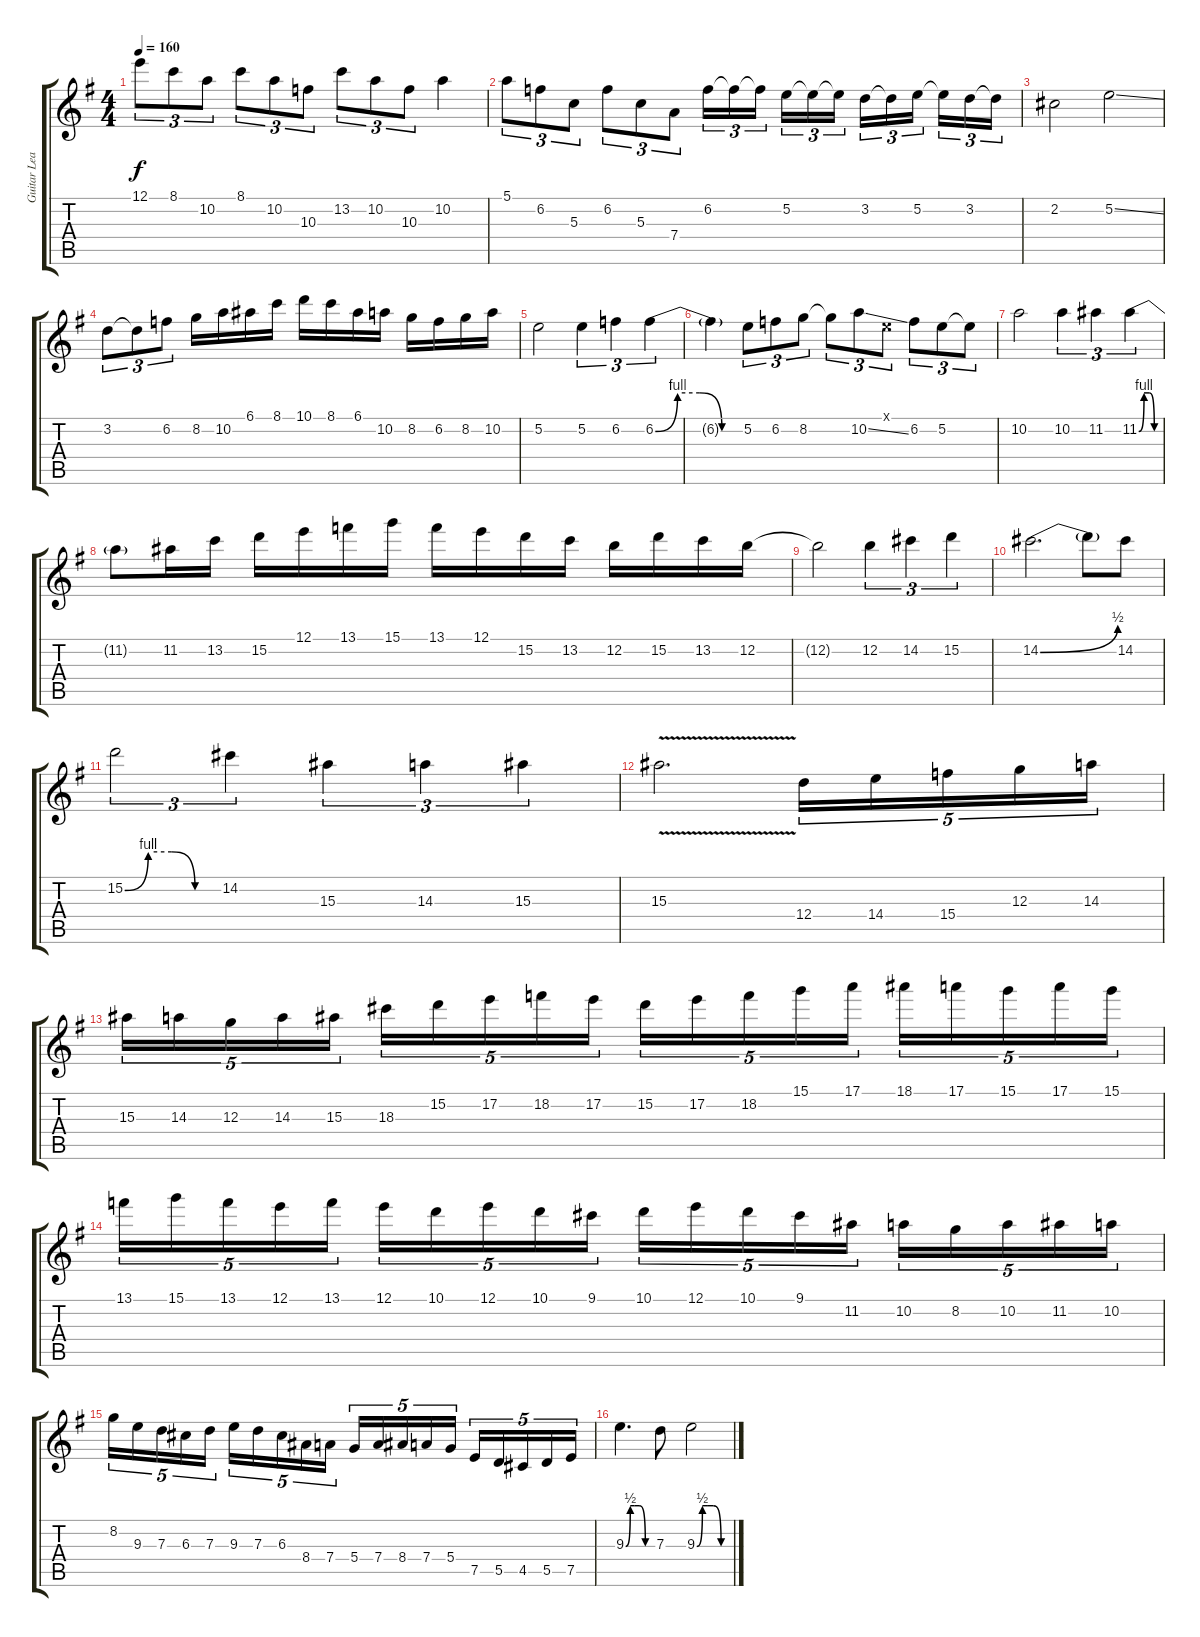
\track ("Guitar Lead" "Guitar Lea") {instrument distortionguitar}
\staff {score tabs}
\tuning (E4 B3 G3 D3 A2 E2) {hide}
\ts (4 4)
\tempo 160
\clef g2
\ks g
12.1.8{tu (3 2) dy f} 8.1.8{tu (3 2)} 10.2.8{tu (3 2)} 8.1.8{tu (3 2)} 10.2.8{tu (3 2)} 10.3.8{tu (3 2)} 13.2.8{tu (3 2)} 10.2.8{tu (3 2)} 10.3.8{tu (3 2)} 10.2.4 |
5.1.8{tu (3 2)} 6.2.8{tu (3 2)} 5.3.8{tu (3 2)} 6.2.8{tu (3 2)} 5.3.8{tu (3 2)} 7.4.8{tu (3 2)} 6.2.16{tu (3 2)} 6.2{t}.16{tu (3 2)} 6.2{t}.16{tu (3 2) beam splitsecondary} 5.2.16{tu (3 2)} 5.2{t}.16{tu (3 2)} 5.2{t}.16{tu (3 2)} 3.2.16{tu (3 2)} 3.2{t}.16{tu (3 2)} 5.2.16{tu (3 2) beam splitsecondary} 5.2{t}.16{tu (3 2)} 3.2.16{tu (3 2)} 3.2{t}.16{tu (3 2)} |
2.2.2 5.2{ss}.2 |
3.2.8{tu (3 2)} 3.2{t}.8{tu (3 2)} 6.2.8{tu (3 2)} 8.2.16 10.2.16 6.1.16 8.1.16 10.1.16 8.1.16 6.1.16 10.2.16 8.2.16 6.2.16 8.2.16 10.2.16 |
5.2.2 5.2.4{tu (3 2)} 6.2.4{tu (3 2)} 6.2{be (custom 0 0 15 4 30 4 45 0 60 0)}.4{tu (3 2)} |
6.2{t}.4 5.2.8{tu (3 2)} 6.2.8{tu (3 2)} 8.2.8{tu (3 2)} 8.2{t}.8{tu (3 2)} 10.2{ss}.8{tu (3 2)} 0.1{x}.8{tu (3 2)} 6.2.8{tu (3 2)} 5.2.8{tu (3 2)} 5.2{t}.8{tu (3 2)} |
10.2.2 10.2.4{tu (3 2)} 11.2.4{tu (3 2)} 11.2{be (custom 0 0 15 4 30 4 45 0 60 0)}.4{tu (3 2)} |
11.2{t}.8 11.2.16 13.2.16 15.2.16 12.1.16 13.1.16 15.1.16 13.1.16 12.1.16 15.2.16 13.2.16 12.2.16 15.2.16 13.2.16 12.2.16 |
12.2{t}.2 12.2.4{tu (3 2)} 14.2.4{tu (3 2)} 15.2.4{tu (3 2)} |
14.2{be (bend 0 0 60 2)}.2{d} 14.2{t}.8 14.2.8 |
15.2{be (custom 0 0 15 4 30 4 45 0 60 0)}.2{tu (3 2)} 14.2.4{tu (3 2)} 15.3.4{tu (3 2)} 14.3.4{tu (3 2)} 15.3.4{tu (3 2)} |
15.3{v}.2{d} 12.4.16{tu (5 4)} 14.4.16{tu (5 4)} 15.4.16{tu (5 4)} 12.3.16{tu (5 4)} 14.3.16{tu (5 4)} |
15.3.16{tu (5 4)} 14.3.16{tu (5 4)} 12.3.16{tu (5 4)} 14.3.16{tu (5 4)} 15.3.16{tu (5 4)} 18.3.16{tu (5 4)} 15.2.16{tu (5 4)} 17.2.16{tu (5 4)} 18.2.16{tu (5 4)} 17.2.16{tu (5 4)} 15.2.16{tu (5 4)} 17.2.16{tu (5 4)} 18.2.16{tu (5 4)} 15.1.16{tu (5 4)} 17.1.16{tu (5 4)} 18.1.16{tu (5 4)} 17.1.16{tu (5 4)} 15.1.16{tu (5 4)} 17.1.16{tu (5 4)} 15.1.16{tu (5 4)} |
13.1.16{tu (5 4)} 15.1.16{tu (5 4)} 13.1.16{tu (5 4)} 12.1.16{tu (5 4)} 13.1.16{tu (5 4)} 12.1.16{tu (5 4)} 10.1.16{tu (5 4)} 12.1.16{tu (5 4)} 10.1.16{tu (5 4)} 9.1.16{tu (5 4)} 10.1.16{tu (5 4)} 12.1.16{tu (5 4)} 10.1.16{tu (5 4)} 9.1.16{tu (5 4)} 11.2.16{tu (5 4)} 10.2.16{tu (5 4)} 8.2.16{tu (5 4)} 10.2.16{tu (5 4)} 11.2.16{tu (5 4)} 10.2.16{tu (5 4)} |
8.2.16{tu (5 4)} 9.3.16{tu (5 4)} 7.3.16{tu (5 4)} 6.3.16{tu (5 4)} 7.3.16{tu (5 4)} 9.3.16{tu (5 4)} 7.3.16{tu (5 4)} 6.3.16{tu (5 4)} 8.4.16{tu (5 4)} 7.4.16{tu (5 4)} 5.4.16{tu (5 4)} 7.4.16{tu (5 4)} 8.4.16{tu (5 4)} 7.4.16{tu (5 4)} 5.4.16{tu (5 4)} 7.5.16{tu (5 4)} 5.5.16{tu (5 4)} 4.5.16{tu (5 4)} 5.5.16{tu (5 4)} 7.5.16{tu (5 4)} |
9.3{be (custom 0 0 10 2 20 2 30 2 44 0 60 0)}.4{d} 7.3.8 9.3{be (custom 0 0 10 2 20 2 30 2 44 0 60 0)}.2
